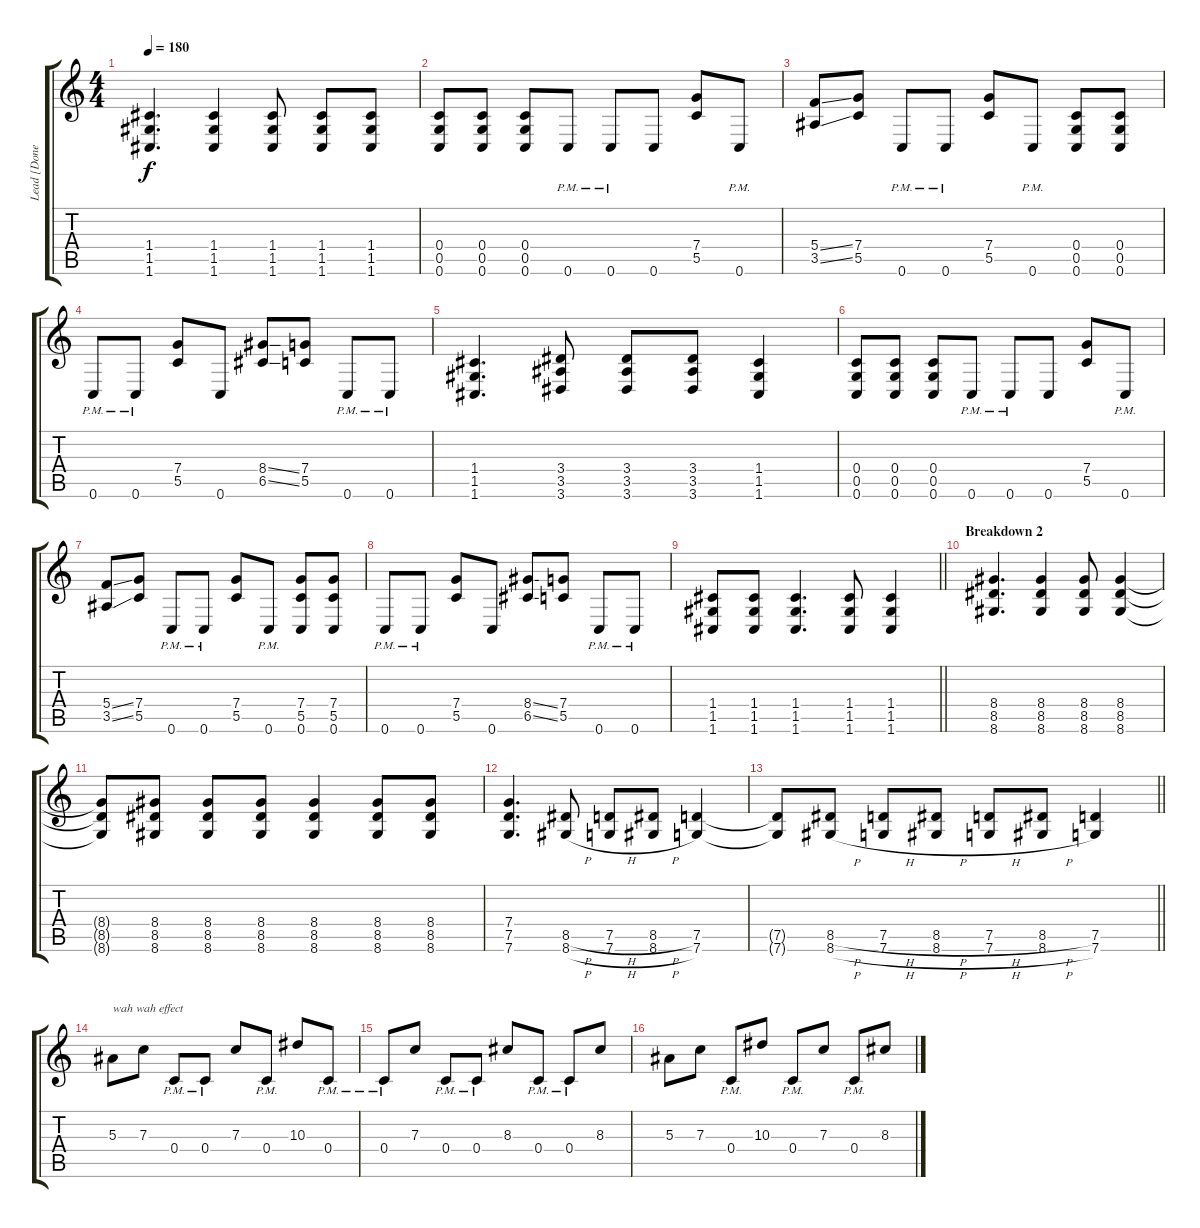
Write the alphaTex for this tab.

\track ("Lead [Donegan]" "Lead [Done") {instrument distortionguitar}
\staff {score tabs}
\tuning (D4 A3 F3 C3 G2 C2) {hide}
\ts (4 4)
\tempo 180
\clef g2
\ks c
(1.4 1.5 1.6).4{d dy f} (1.4 1.5 1.6).4 (1.4 1.5 1.6).8 (1.4 1.5 1.6).8 (1.4 1.5 1.6).8 |
(0.4 0.5 0.6).8 (0.4 0.5 0.6).8 (0.4 0.5 0.6).8 0.6{pm}.8 0.6{pm}.8 0.6.8 (7.4 5.5).8 0.6{pm}.8 |
(5.4{ss} 3.5{ss}).8 (7.4 5.5).8 0.6{pm}.8 0.6{pm}.8 (7.4 5.5).8 0.6{pm}.8 (0.4 0.5 0.6).8 (0.4 0.5 0.6).8 |
0.6{pm}.8 0.6{pm}.8 (7.4 5.5).8 0.6.8 (8.4{ss} 6.5{ss}).8 (7.4 5.5).8 0.6{pm}.8 0.6{pm}.8 |
(1.4 1.5 1.6).4{d} (3.4 3.5 3.6).8 (3.4 3.5 3.6).8 (3.4 3.5 3.6).8 (1.4 1.5 1.6).4 |
(0.4 0.5 0.6).8 (0.4 0.5 0.6).8 (0.4 0.5 0.6).8 0.6{pm}.8 0.6{pm}.8 0.6.8 (7.4 5.5).8 0.6{pm}.8 |
(5.4{ss} 3.5{ss}).8 (7.4 5.5).8 0.6{pm}.8 0.6{pm}.8 (7.4 5.5).8 0.6{pm}.8 (7.4 5.5 0.6).8 (7.4 5.5 0.6).8 |
0.6{pm}.8 0.6{pm}.8 (7.4 5.5).8 0.6.8 (8.4{ss} 6.5{ss}).8 (7.4 5.5).8 0.6{pm}.8 0.6{pm}.8 |
\barLineRight lightlight
(1.4 1.5 1.6).8 (1.4 1.5 1.6).8 (1.4 1.5 1.6).4{d} (1.4 1.5 1.6).8 (1.4 1.5 1.6).4 |
\section ("" "Breakdown 2")
(8.4 8.5 8.6).4{d} (8.4 8.5 8.6).4 (8.4 8.5 8.6).8 (8.4 8.5 8.6).4 |
(8.4{t} 8.5{t} 8.6{t}).8 (8.4 8.5 8.6).8 (8.4 8.5 8.6).8 (8.4 8.5 8.6).8 (8.4 8.5 8.6).4 (8.4 8.5 8.6).8 (8.4 8.5 8.6).8 |
(7.4 7.5 7.6).4{d} (8.5{h} 8.6{h}).8 (7.5{h} 7.6{h}).8 (8.5{h} 8.6{h}).8 (7.5 7.6).4 |
\barLineRight lightlight
(7.5{t} 7.6{t}).8 (8.5{h} 8.6{h}).8 (7.5{h} 7.6{h}).8 (8.5{h} 8.6{h}).8 (7.5{h} 7.6{h}).8 (8.5{h} 8.6{h}).8 (7.5 7.6).4 |
5.3.8{txt "wah wah effect"} 7.3.8 0.4{pm}.8 0.4{pm}.8 7.3.8 0.4{pm}.8 10.3.8 0.4{pm}.8 |
0.4{pm}.8 7.3.8 0.4{pm}.8 0.4{pm}.8 8.3.8 0.4{pm}.8 0.4{pm}.8 8.3.8 |
5.3.8 7.3.8 0.4{pm}.8 10.3.8 0.4{pm}.8 7.3.8 0.4{pm}.8 8.3.8
